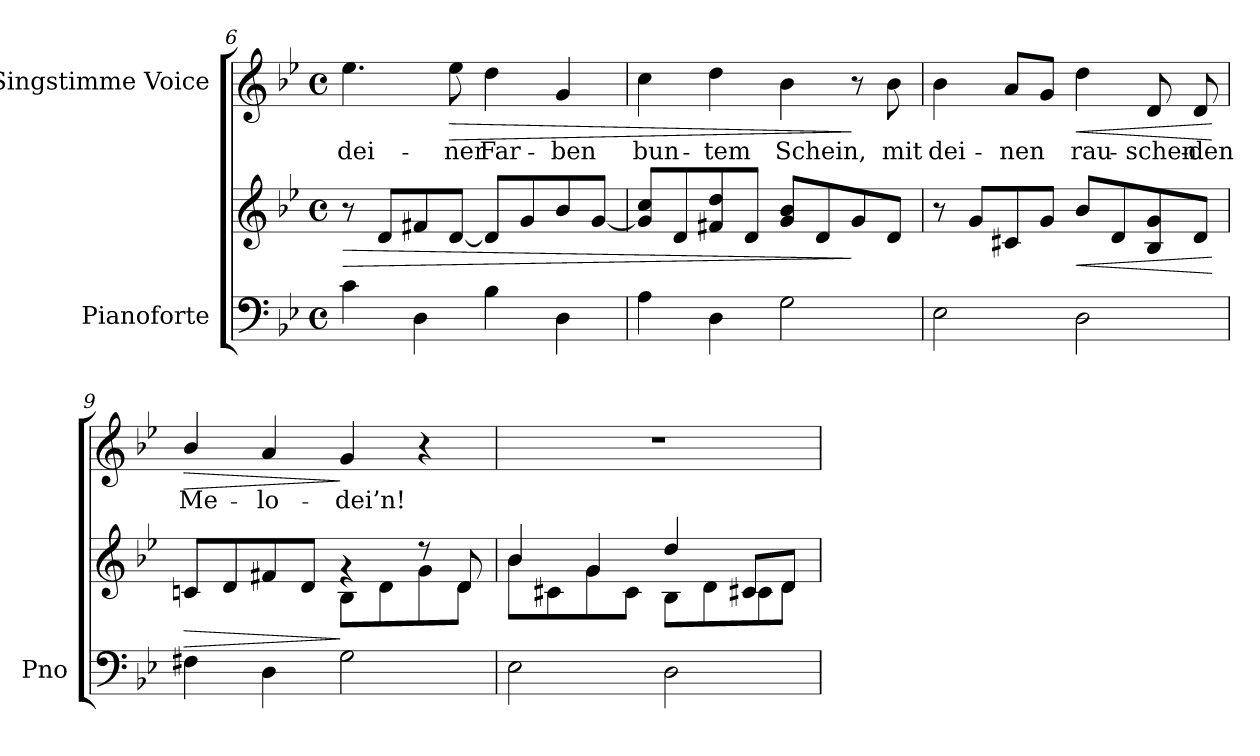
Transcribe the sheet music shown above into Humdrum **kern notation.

**kern	**kern	**dynam	**kern	**text	**dynam
*part2	*part2	*part2	*part1	*part1	*part1
*staff3	*staff2	*staff2/3	*staff1	*staff1	*staff1
*I"Pianoforte	*	*	*I"Singstimme Voice	*	*
*I'Pno	*	*	*	*	*
*clefF4	*clefG2	*	*clefG2	*	*
*k[b-e-]	*k[b-e-]	*	*k[b-e-]	*	*
*M4/4	*M4/4	*	*M4/4	*	*
*met(c)	*met(c)	*	*met(c)	*	*
=6	=6	=6	=6	=6	=6
!	!	!LO:HP:b	!	!LO:LY:b	!
4c\	8r	>	4.ee-\	dei-	.
.	8d/L	.	.	.	.
4D\	8f#X/	.	.	.	.
!	!	!	!	!LO:LY:b	!LO:HP:b
.	[8d/J	.	8ee-\	-ner	>
!	!	!	!	!LO:LY:b	!
4B-\	8d/L]	.	4dd\	Far-	.
.	8g/	.	.	.	.
!	!	!	!	!LO:LY:b	!
4D\	8b-/	.	4g/	-ben	.
.	[8g/J	.	.	.	.
=7	=7	=7	=7	=7	=7
!	!	!	!	!LO:LY:b	!
4A\	8g/] 8cc/L	.	4cc\	bun-	.
.	8d/	.	.	.	.
!	!	!	!	!LO:LY:b	!
4D\	8f#X/ 8dd/	.	4dd\	-tem	.
.	8d/J	.	.	.	.
!	!	!	!	!LO:LY:b	!
2G\	8g/ 8b-/L	.	4b-\	Schein,	.
.	8d/	.	.	.	.
.	8g/	]	8r	.	]
!	!	!	!	!LO:LY:b	!
.	8d/J	.	8b-\	mit	.
!!LO:LB:g=z
=8	=8	=8	=8	=8	=8
!	!	!	!	!LO:LY:b	!
2E-\	8r	.	4b-\	dei-	.
.	8g/L	.	.	.	.
!	!	!	!	!LO:LY:b	!
.	8c#X/	.	8a/L	-nen	.
.	8g/J	.	8g/J	.	.
!	!	!LO:HP:b	!	!LO:LY:b	!LO:HP:b
2D\	8b-/L	<	4dd\	rau-	<
.	8d/	.	.	.	.
!	!	!	!	!LO:LY:b	!
.	8B-/ 8g/	.	8d/	-schen-	.
!	!	!	!	!LO:LY:b	!
.	8d/J	.	8d/	-den	.
.	.	[	.	.	[
=9	=9	=9	=9	=9	=9
!	!	!LO:HP:b	!	!LO:LY:b	!LO:HP:b
*	*^	*	*	*	*
4F#X\	8cn/L	2ryy	>	4b-/	Me-	>
.	8d/	.	.	.	.	.
!	!	!	!	!	!LO:LY:b	!
4D\	8f#X/	.	.	4a/	-lo-	.
.	8d/J	.	.	.	.	.
!	!	!	!	!	!LO:LY:b	!
2G\	4rg	8B-\L	]	4g/	-dei’n!	]
.	.	8d\	.	.	.	.
.	8r	8g\	.	4r	.	.
.	8d/	8d\J	.	.	.	.
=10	=10	=10	=10	=10	=10	=10
2E-\	4b-/	8b-\L	.	1r	.	.
.	.	8c#X\	.	.	.	.
.	4g/	8g\	.	.	.	.
.	.	8c#\J	.	.	.	.
2D\	4dd/	8B-\L	.	.	.	.
.	.	8d\	.	.	.	.
.	8c#X/L	8c#\	.	.	.	.
.	8d/J	8d\J	.	.	.	.
*	*v	*v	*	*	*	*
=	=	=	=	=	=
*-	*-	*-	*-	*-	*-
